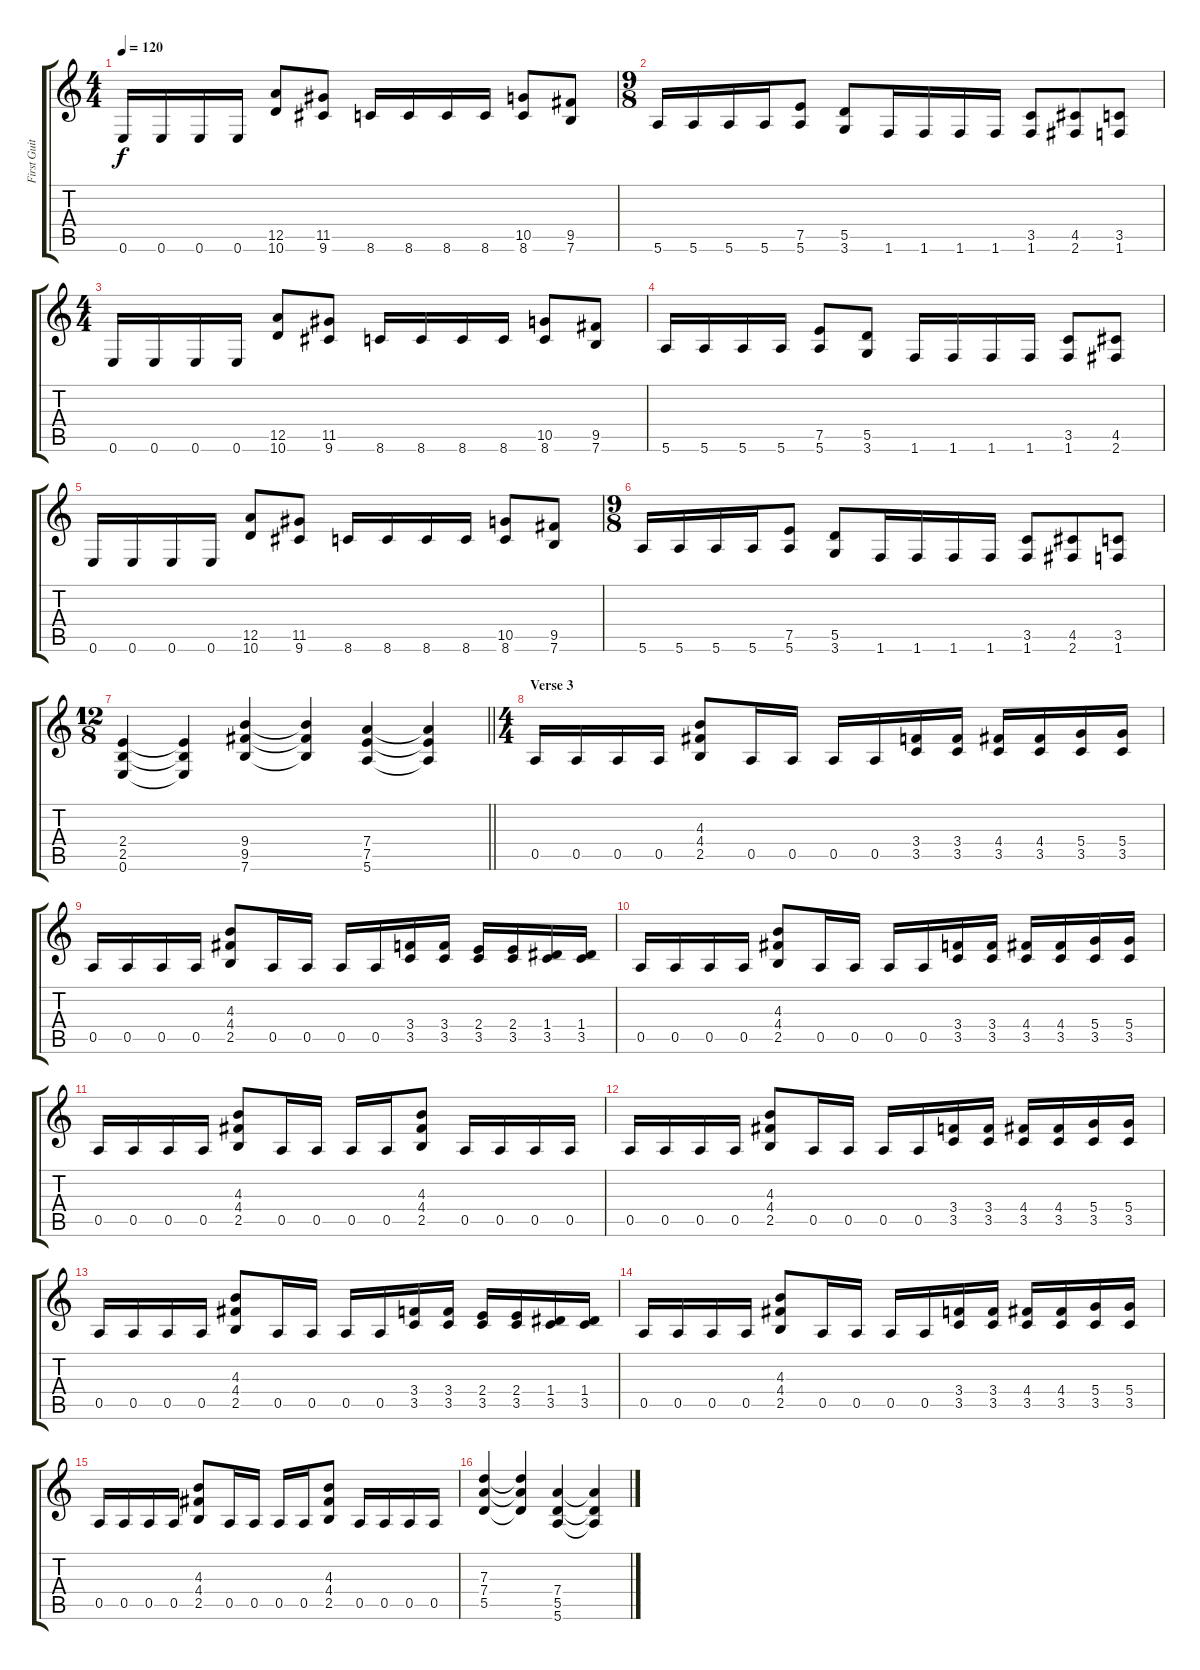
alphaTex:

\track ("First Guitar" "First Guit") {instrument distortionguitar}
\staff {score tabs}
\tuning (E4 B3 G3 D3 A2 E2) {hide}
\ts (4 4)
\tempo 120
\clef g2
\ks c
0.6.16{dy f} 0.6.16 0.6.16 0.6.16 (12.5 10.6).8 (11.5 9.6).8 8.6.16 8.6.16 8.6.16 8.6.16 (10.5 8.6).8 (9.5 7.6).8 |
\ts (9 8)
5.6.16 5.6.16 5.6.16 5.6.16 (7.5 5.6).8 (5.5 3.6).8 1.6.16 1.6.16 1.6.16 1.6.16 (3.5 1.6).8 (4.5 2.6).8 (3.5 1.6).8 |
\ts (4 4)
0.6.16 0.6.16 0.6.16 0.6.16 (12.5 10.6).8 (11.5 9.6).8 8.6.16 8.6.16 8.6.16 8.6.16 (10.5 8.6).8 (9.5 7.6).8 |
5.6.16 5.6.16 5.6.16 5.6.16 (7.5 5.6).8 (5.5 3.6).8 1.6.16 1.6.16 1.6.16 1.6.16 (3.5 1.6).8 (4.5 2.6).8 |
0.6.16 0.6.16 0.6.16 0.6.16 (12.5 10.6).8 (11.5 9.6).8 8.6.16 8.6.16 8.6.16 8.6.16 (10.5 8.6).8 (9.5 7.6).8 |
\ts (9 8)
5.6.16 5.6.16 5.6.16 5.6.16 (7.5 5.6).8 (5.5 3.6).8 1.6.16 1.6.16 1.6.16 1.6.16 (3.5 1.6).8 (4.5 2.6).8 (3.5 1.6).8 |
\ts (12 8)
\barLineRight lightlight
(2.4 2.5 0.6).4 (2.4{t} 2.5{t} 0.6{t}).4 (9.4 9.5 7.6).4 (9.4{t} 9.5{t} 7.6{t}).4 (7.4 7.5 5.6).4 (7.4{t} 7.5{t} 5.6{t}).4 |
\ts (4 4)
\section ("" "Verse 3")
0.5.16 0.5.16 0.5.16 0.5.16 (4.3 4.4 2.5).8 0.5.16 0.5.16 0.5.16 0.5.16 (3.4 3.5).16 (3.4 3.5).16 (4.4 3.5).16 (4.4 3.5).16 (5.4 3.5).16 (5.4 3.5).16 |
0.5.16 0.5.16 0.5.16 0.5.16 (4.3 4.4 2.5).8 0.5.16 0.5.16 0.5.16 0.5.16 (3.4 3.5).16 (3.4 3.5).16 (2.4 3.5).16 (2.4 3.5).16 (1.4 3.5).16 (1.4 3.5).16 |
0.5.16 0.5.16 0.5.16 0.5.16 (4.3 4.4 2.5).8 0.5.16 0.5.16 0.5.16 0.5.16 (3.4 3.5).16 (3.4 3.5).16 (4.4 3.5).16 (4.4 3.5).16 (5.4 3.5).16 (5.4 3.5).16 |
0.5.16 0.5.16 0.5.16 0.5.16 (4.3 4.4 2.5).8 0.5.16 0.5.16 0.5.16 0.5.16 (4.3 4.4 2.5).8 0.5.16 0.5.16 0.5.16 0.5.16 |
0.5.16 0.5.16 0.5.16 0.5.16 (4.3 4.4 2.5).8 0.5.16 0.5.16 0.5.16 0.5.16 (3.4 3.5).16 (3.4 3.5).16 (4.4 3.5).16 (4.4 3.5).16 (5.4 3.5).16 (5.4 3.5).16 |
0.5.16 0.5.16 0.5.16 0.5.16 (4.3 4.4 2.5).8 0.5.16 0.5.16 0.5.16 0.5.16 (3.4 3.5).16 (3.4 3.5).16 (2.4 3.5).16 (2.4 3.5).16 (1.4 3.5).16 (1.4 3.5).16 |
0.5.16 0.5.16 0.5.16 0.5.16 (4.3 4.4 2.5).8 0.5.16 0.5.16 0.5.16 0.5.16 (3.4 3.5).16 (3.4 3.5).16 (4.4 3.5).16 (4.4 3.5).16 (5.4 3.5).16 (5.4 3.5).16 |
0.5.16 0.5.16 0.5.16 0.5.16 (4.3 4.4 2.5).8 0.5.16 0.5.16 0.5.16 0.5.16 (4.3 4.4 2.5).8 0.5.16 0.5.16 0.5.16 0.5.16 |
(7.3 7.4 5.5).4 (7.3{t} 7.4{t} 5.5{t}).4 (7.4 5.5 5.6).4 (7.4{t} 5.5{t} 5.6{t}).4
